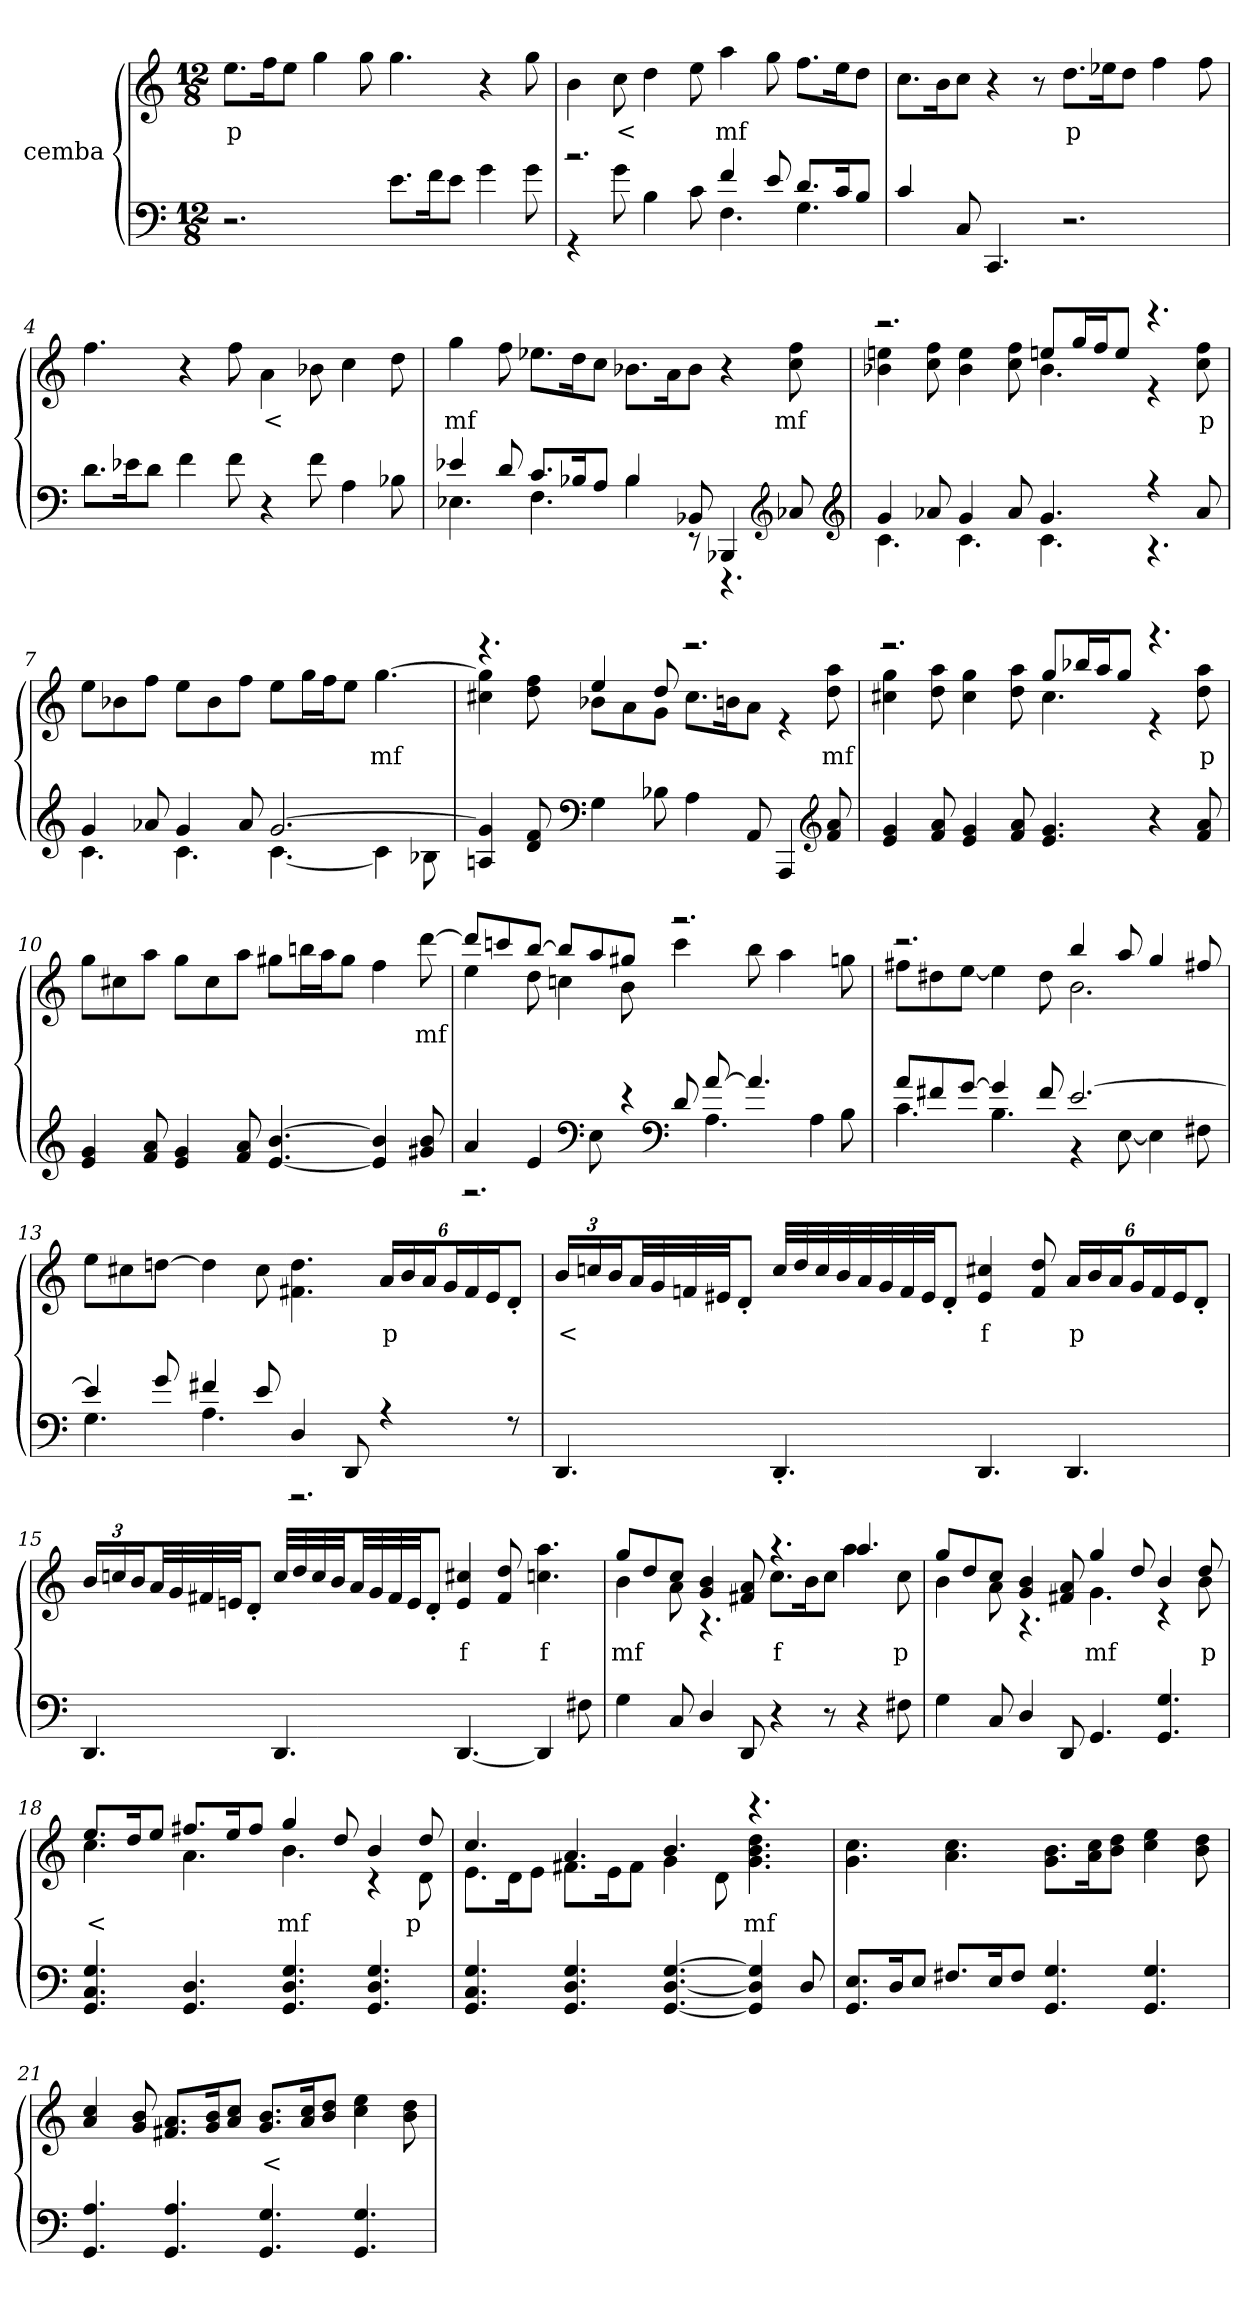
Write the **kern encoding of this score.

**kern	**kern	**text
*part2	*part1	*part1
*staff2	*staff1	*staff1
*I"cemba	*I"cemba	*
*clefF4	*clefG2	*
*k[]	*k[]	*
*M12/8	*M12/8	*
=1	=1	=1
2.r	8.ee\L	p
.	16ff\	.
.	8ee\J	.
.	4gg\	.
.	8gg\	.
8.e\L	4.gg\	.
16f\	.	.
8e\J	.	.
4g\	4r	.
8g\	8gg\	.
=2	=2	=2
*^	*	*
2.r	4r	4b\	.
.	8g\	8cc\	<
.	4B\	4dd\	.
.	8c\	8ee\	.
4f/	4.F\	4aa\	mf
8e/	.	8gg\	.
8.d/L	4.G\	8.ff\L	.
16c/	.	16ee\	.
8B/J	.	8dd\J	.
*v	*v	*	*
=3	=3	=3
4c/	8.cc\L	.
.	16b\	.
8C/	8cc\J	.
4.CC/	4r	.
.	8r	.
2.r	8.dd\L	p
.	16ee-X\	.
.	8dd\J	.
.	4ff\	.
.	8ff\	.
=4	=4	=4
8.d\L	4.ff\	.
16e-X\	.	.
8d\J	.	.
4f\	4r	.
8f\	8ff\	.
4r	4a\	<
8f\	8b-X\	.
4A\	4cc\	.
8B-X\	8dd\	.
=5	=5	=5
*^	*	*
4e-X/	4.E-\	4gg\	mf
8d/	.	8ff\	.
8.c/L	4.F\	8.ee-X\L	.
16B-X/	.	16dd\	.
8A/J	.	8cc\J	.
4B-/	4B-\	8.b-X\L	.
.	.	16a\	.
8BB-/	8r	8b-\J	.
4BBB-/	4.r	4r	.
*clefG2	*	*	*
8a-X/	.	8cc\ 8ff\	mf
*clefG2	*	*	*
=6	=6	=6	=6
*	*	*^	*
4g/	4.c\	2.r	4b-X\ 4een\	.
8a-X/	.	.	8cc\ 8ff\	.
4g/	4.c\	.	4b-\ 4ee\	.
8a-/	.	.	8cc\ 8ff\	.
4.g/	4.c\	8een/L	4.b-\	.
.	.	16gg/L	.	.
.	.	16ff/J	.	.
.	.	8ee/J	.	.
4r	4.r	4.r	4r	.
8a-/	.	.	8cc\ 8ff\	p
*	*	*v	*v	*
=7	=7	=7	=7
4g/	4.c\	8ee\L	.
.	.	8b-X\	.
8a-X/	.	8ff\J	.
4g/	4.c\	8ee\L	.
.	.	8b-\	.
8a-/	.	8ff\J	.
[2.g/	[4.c\	8ee\L	.
.	.	16gg\L	.
.	.	16ff\J	.
.	.	8ee\J	.
.	4c\]	[4.gg\	mf
.	8B-X\	.	.
*v	*v	*	*
=8	=8	=8
*	*^	*
4An/ 4g/]	4.r	4cc#X\ 4gg\]	.
8d/ 8f/	.	8dd\ 8ff\	.
*clefF4	*	*	*
4G\	4ee/	8b-X\L	.
.	.	8a\	.
8B-X\	8dd/	8g\J	.
4A\	2.r	8.cc#\L	.
.	.	16bn\	.
8AA/	.	8a\J	.
4AAA/	.	4r	.
*clefG2	*	*	*
8f/ 8a/	.	8dd\ 8aa\	mf
=9	=9	=9	=9
4e/ 4g/	2.r	4cc#X\ 4gg\	.
8f/ 8a/	.	8dd\ 8aa\	.
4e/ 4g/	.	4cc#\ 4gg\	.
8f/ 8a/	.	8dd\ 8aa\	.
4.e/ 4.g/	8gg/L	4.cc#\	.
.	16bb-X/L	.	.
.	16aa/J	.	.
.	8gg/J	.	.
4r	4.r	4r	.
8f/ 8a/	.	8dd\ 8aa\	p
*	*v	*v	*
=10	=10	=10
4e/ 4g/	8gg\L	.
.	8cc#X\	.
8f/ 8a/	8aa\J	.
4e/ 4g/	8gg\L	.
.	8cc#\	.
8f/ 8a/	8aa\J	.
[4.e/ [4.b/	8gg#X\L	.
.	16bbn\L	.
.	16aa\J	.
.	8gg#\J	.
4e/] 4b/]	4ff\	.
8g#X/ 8b/	[8ddd\	mf
=11	=11	=11
*^	*^	*
4a/	2.r	8ddd/L]	4ee\	.
.	.	8cccn/	.	.
4e/	.	[8bb/J	8dd\	.
.	.	8bb/L]	4ccn\	.
*clefF4	*	*	*	*
8E\	.	8aa/	.	.
4r	.	8gg#X/J	8b\	.
*clefF4	*	*	*	*
.	8d/	2.r	4ccc\	.
[8a/	4.A\	.	.	.
4.a/]	.	.	8bb\	.
.	.	.	4aa\	.
.	4A\	.	.	.
8B\	.	.	8ggn\	.
=12	=12	=12	=12	=12
8a/L	4.c\	2.r	8ff#\L	.
8f#X/	.	.	8dd#X\	.
[8g/J	.	.	[8ee\J	.
4g/]	4.B\	.	4ee\]	.
8f#/	.	.	8dd#\	.
[2.e/	4r	4bb/	2.b\	.
.	[8E\	8aa/	.	.
.	4E\]	4gg/	.	.
.	8F#\	8ff#X/	.	.
*	*	*v	*v	*
=13	=13	=13	=13
4e/]	4.G\	8ee\L	.
.	.	8cc#X\	.
8g/	.	[8ddn\J	.
4f#X/	4.A\	4dd\]	.
8e/	.	8cc#\	.
4D/	2.r	4.f#X\ 4.dd\	.
8DD/	.	.	.
4r	.	24a/LL	p
.	.	24b/	.
.	.	24a/J	.
.	.	24g/L	.
.	.	24f#/	.
.	.	24e/J	.
8r	.	8d'>/J	.
*v	*v	*	*
=14	=14	=14
4.DD/	24b/LL	<
.	24ccn/	.
.	24b/J	.
.	32a/LL	.
.	32g/	.
.	32fn/	.
.	32e#X/JJ	.
.	8d'>/J	.
4.DD'>/	32cc/LLL	.
.	32dd/	.
.	32cc/	.
.	32b/	.
.	32a/	.
.	32g/	.
.	32f/	.
.	32e#/JJ	.
.	8d'>/J	.
4.DD/	4e#/ 4cc#X/	f
.	8f/ 8dd/	.
4.DD/	24a/LL	p
.	24b/	.
.	24a/J	.
.	24g/L	.
.	24f/	.
.	24e#/J	.
.	8d'>/J	.
=15	=15	=15
4.DD/	24b/LL	.
.	24ccn/	.
.	24b/J	.
.	32a/LL	.
.	32g/	.
.	32f#X/	.
.	32en/JJ	.
.	8d'>/J	.
4.DD/	32cc/LLL	.
.	32dd/	.
.	32cc/	.
.	32b/JJ	.
.	32a/LL	.
.	32g/	.
.	32f#/	.
.	32e/JJ	.
.	8d'>/J	.
[4.DD/	4e/ 4cc#X/	f
.	8f#/ 8dd/	.
4DD/]	4.ccn\ 4.aa\	f
8F#X\	.	.
=16	=16	=16
*	*^	*
4G\	8gg/L	4b\	mf
.	8dd/	.	.
8C/	8cc/J	8a\	.
4D/	4g/ 4b/	4.r	.
8DD/	8f#X/ 8a/	.	.
4r	4.r	8.cc\L	f
.	.	16b\	.
8r	.	8cc\J	.
4r	4.aa/	4aa\	.
8F#X\	.	8cc\	p
=17	=17	=17	=17
4G\	8gg/L	4b\	.
.	8dd/	.	.
8C/	8cc/J	8a\	.
4D/	4g/ 4b/	4.r	.
8DD/	8f#X/ 8a/	.	.
4.GG/	4gg/	4.g\	mf
.	8dd/	.	.
4.GG/ 4.G/	4b/	4r	.
.	8dd/	8b\	p
=18	=18	=18	=18
4.GG/ 4.C/ 4.G/	8.ee/L	4.cc\	<
.	16dd/	.	.
.	8ee/J	.	.
4.GG/ 4.D/	8.ff#X/L	4.a\	.
.	16ee/	.	.
.	8ff#/J	.	.
4.GG/ 4.D/ 4.G/	4gg/	4.b\	mf
.	8dd/	.	.
4.GG/ 4.D/ 4.G/	4b/	4r	.
.	8dd/	8d\	p
=19	=19	=19	=19
4.GG/ 4.C/ 4.G/	4.cc/	8.e\L	.
.	.	16d\	.
.	.	8e\J	.
4.GG/ 4.D/ 4.G/	4.a/	8.f#X\L	.
.	.	16e\	.
.	.	8f#\J	.
[4.GG/ [4.D/ [4.G/	4.b/	4g\	.
.	.	8d\	.
4GG/] 4D/] 4G/]	4.r	4.g\ 4.b\ 4.dd\	mf
8D/	.	.	.
*	*v	*v	*
=20	=20	=20
8.GG/ 8.E/L	4.g\ 4.cc\	.
16D/	.	.
8E/J	.	.
8.F#X/L	4.a\ 4.cc\	.
16E/	.	.
8F#/J	.	.
4.GG/ 4.G/	8.g\ 8.b\L	.
.	16a\ 16cc\	.
.	8b\ 8dd\J	.
4.GG/ 4.G/	4cc\ 4ee\	.
.	8b\ 8dd\	.
=21	=21	=21
4.GG/ 4.A/	4a/ 4cc/	.
.	8g/ 8b/	.
4.GG/ 4.A/	8.f#X/ 8.a/L	.
.	16g/ 16b/	.
.	8a/ 8cc/J	.
4.GG/ 4.G/	8.g/ 8.b/L	<
.	16a/ 16cc/	.
.	8b/ 8dd/J	.
4.GG/ 4.G/	4cc\ 4ee\	.
.	8b\ 8dd\	.
=	=	=
*-	*-	*-
